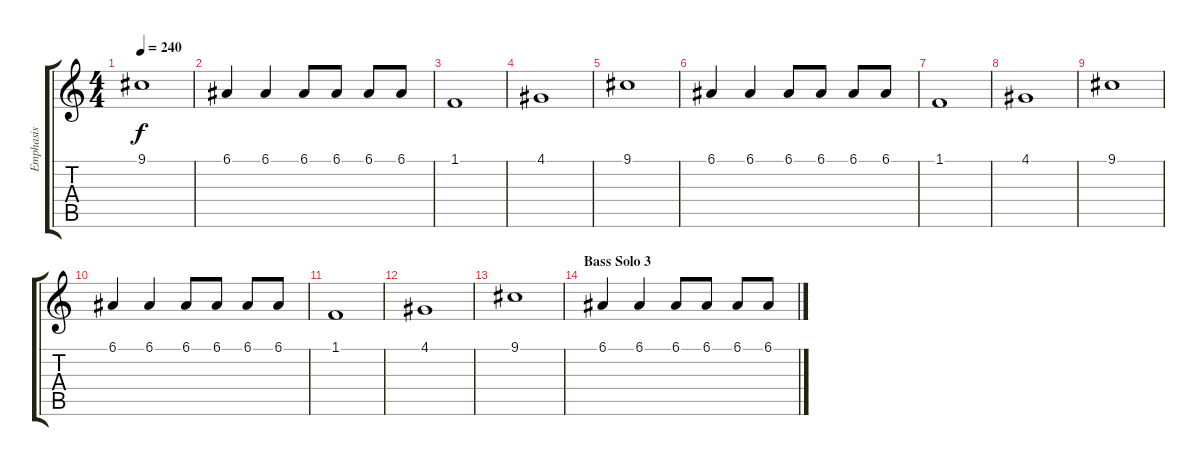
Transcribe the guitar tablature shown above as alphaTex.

\track ("Emphasis" "Emphasis") {instrument orchestrahit}
\staff {score tabs}
\tuning (E4 B3 G3 D3 A2 E2) {hide}
\ts (4 4)
\tempo 240
\clef g2
\ks c
9.1.1{dy f} |
6.1.4 6.1.4 6.1.8 6.1.8 6.1.8 6.1.8 |
1.1.1 |
4.1.1 |
9.1.1 |
6.1.4 6.1.4 6.1.8 6.1.8 6.1.8 6.1.8 |
1.1.1 |
4.1.1 |
9.1.1 |
6.1.4 6.1.4 6.1.8 6.1.8 6.1.8 6.1.8 |
1.1.1 |
4.1.1 |
9.1.1 |
\section ("" "Bass Solo 3")
6.1.4 6.1.4 6.1.8 6.1.8 6.1.8 6.1.8
